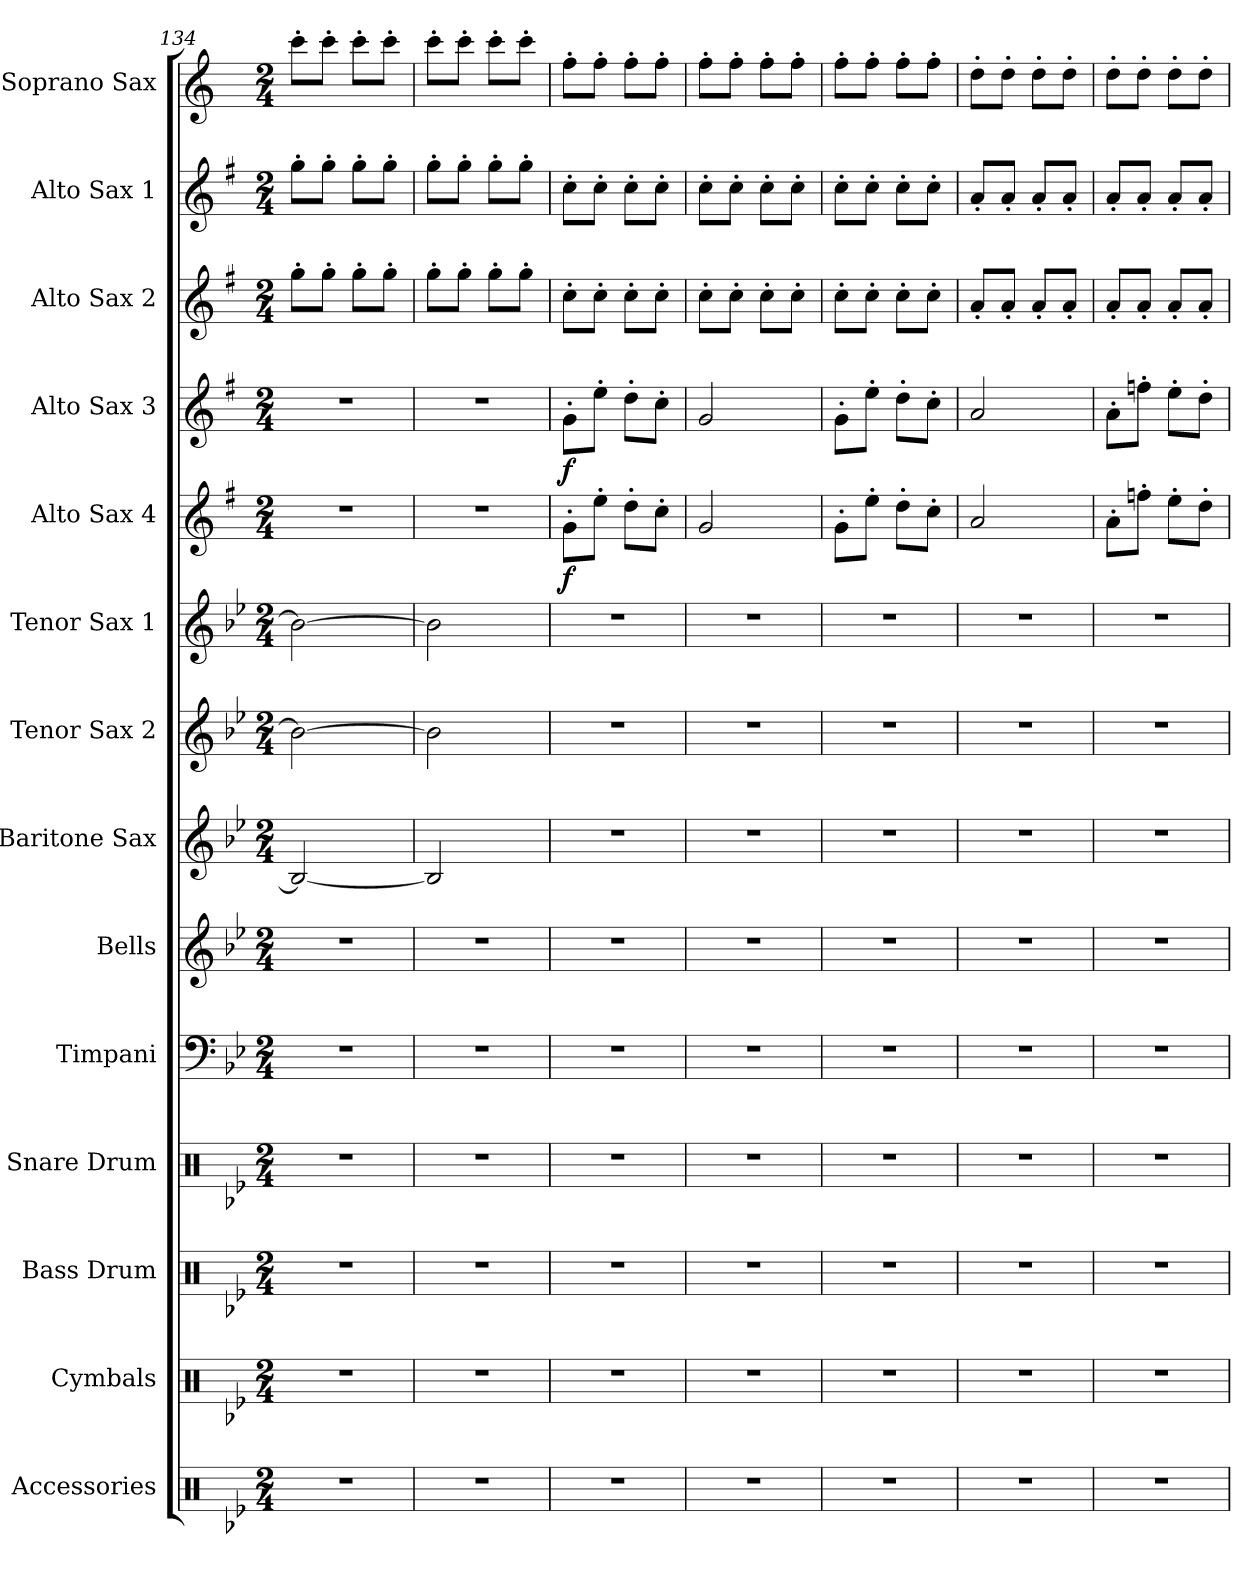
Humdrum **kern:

**kern	**kern	**kern	**kern	**kern	**kern	**kern	**kern	**kern	**kern	**dynam	**kern	**dynam	**kern	**kern	**kern
*part14	*part13	*part12	*part11	*part10	*part9	*part8	*part7	*part6	*part5	*part5	*part4	*part4	*part3	*part2	*part1
*staff14	*staff13	*staff12	*staff11	*staff10	*staff9	*staff8	*staff7	*staff6	*staff5	*staff5	*staff4	*staff4	*staff3	*staff2	*staff1
*I"Accessories	*I"Cymbals	*I"Bass Drum	*I"Snare Drum	*I"Timpani	*I"Bells	*I"Baritone Sax	*I"Tenor Sax 2	*I"Tenor Sax 1	*I"Alto Sax 4	*	*I"Alto Sax  3	*	*I"Alto Sax 2	*I"Alto Sax 1	*I"Soprano Sax
*I'Acc.	*I'Cym.	*I'B. Dr.	*I'S.Dr.	*I'Timp.	*I'Bls.	*I'Bar. Sax.	*I'T. Sx. 2	*I'T. Sax. 1	*I'A. Sx. 4	*	*I'A. Sax. 3	*	*I'A. Sx. 2	*I'A. Sx. 1	*I'S. Sax.
*clefX	*clefX	*clefX	*clefX	*clefF4	*clefG2	*clefG2	*clefG2	*clefG2	*clefG2	*	*clefG2	*	*clefG2	*clefG2	*clefG2
*	*	*	*	*	*ITrd-14c-24	*ITrd12c21	*ITrd8c14	*ITrd8c14	*ITrd5c9	*	*ITrd5c9	*	*ITrd5c9	*ITrd5c9	*ITrd1c2
*k[b-e-]	*k[b-e-]	*k[b-e-]	*k[b-e-]	*k[b-e-]	*k[b-e-]	*k[b-e-]	*k[b-e-]	*k[b-e-]	*k[b-e-]	*	*k[b-e-]	*	*k[b-e-]	*k[b-e-]	*k[b-e-]
*B-:	*B-:	*B-:	*B-:	*B-:	*B-:	*B-:	*B-:	*B-:	*B-:	*	*B-:	*	*B-:	*B-:	*B-:
*M2/4	*M2/4	*M2/4	*M2/4	*M2/4	*M2/4	*M2/4	*M2/4	*M2/4	*M2/4	*	*M2/4	*	*M2/4	*M2/4	*M2/4
=134	=134	=134	=134	=134	=134	=134	=134	=134	=134	=134	=134	=134	=134	=134	=134
2r	2r	2r	2r	2r	2r	2BB-/_	2B-\_	2B-\_	2r	.	2r	.	8b-'\L	8b-'\L	8bb-'\L
.	.	.	.	.	.	.	.	.	.	.	.	.	8b-'\J	8b-'\J	8bb-'\J
.	.	.	.	.	.	.	.	.	.	.	.	.	8b-'\L	8b-'\L	8bb-'\L
.	.	.	.	.	.	.	.	.	.	.	.	.	8b-'\J	8b-'\J	8bb-'\J
=135	=135	=135	=135	=135	=135	=135	=135	=135	=135	=135	=135	=135	=135	=135	=135
2r	2r	2r	2r	2r	2r	2BB-/]	2B-\]	2B-\]	2r	.	2r	.	8b-'\L	8b-'\L	8bb-'\L
.	.	.	.	.	.	.	.	.	.	.	.	.	8b-'\J	8b-'\J	8bb-'\J
.	.	.	.	.	.	.	.	.	.	.	.	.	8b-'\L	8b-'\L	8bb-'\L
.	.	.	.	.	.	.	.	.	.	.	.	.	8b-'\J	8b-'\J	8bb-'\J
=136	=136	=136	=136	=136	=136	=136	=136	=136	=136	=136	=136	=136	=136	=136	=136
!	!	!	!	!	!	!	!	!	!	!LO:DY:b	!	!LO:DY:b	!	!	!
2r	2r	2r	2r	2r	2r	2r	2r	2r	8B-'\L	f	8B-'\L	f	8e-'\L	8e-'\L	8ee-'\L
.	.	.	.	.	.	.	.	.	8g'\J	.	8g'\J	.	8e-'\J	8e-'\J	8ee-'\J
.	.	.	.	.	.	.	.	.	8f'\L	.	8f'\L	.	8e-'\L	8e-'\L	8ee-'\L
.	.	.	.	.	.	.	.	.	8e-'\J	.	8e-'\J	.	8e-'\J	8e-'\J	8ee-'\J
=137	=137	=137	=137	=137	=137	=137	=137	=137	=137	=137	=137	=137	=137	=137	=137
2r	2r	2r	2r	2r	2r	2r	2r	2r	2B-/	.	2B-/	.	8e-'\L	8e-'\L	8ee-'\L
.	.	.	.	.	.	.	.	.	.	.	.	.	8e-'\J	8e-'\J	8ee-'\J
.	.	.	.	.	.	.	.	.	.	.	.	.	8e-'\L	8e-'\L	8ee-'\L
.	.	.	.	.	.	.	.	.	.	.	.	.	8e-'\J	8e-'\J	8ee-'\J
!!LO:PB:g=z
=138	=138	=138	=138	=138	=138	=138	=138	=138	=138	=138	=138	=138	=138	=138	=138
2r	2r	2r	2r	2r	2r	2r	2r	2r	8B-'\L	.	8B-'\L	.	8e-'\L	8e-'\L	8ee-'\L
.	.	.	.	.	.	.	.	.	8g'\J	.	8g'\J	.	8e-'\J	8e-'\J	8ee-'\J
.	.	.	.	.	.	.	.	.	8f'\L	.	8f'\L	.	8e-'\L	8e-'\L	8ee-'\L
.	.	.	.	.	.	.	.	.	8e-'\J	.	8e-'\J	.	8e-'\J	8e-'\J	8ee-'\J
=139	=139	=139	=139	=139	=139	=139	=139	=139	=139	=139	=139	=139	=139	=139	=139
2r	2r	2r	2r	2r	2r	2r	2r	2r	2c/	.	2c/	.	8c'/L	8c'/L	8cc'\L
.	.	.	.	.	.	.	.	.	.	.	.	.	8c'/J	8c'/J	8cc'\J
.	.	.	.	.	.	.	.	.	.	.	.	.	8c'/L	8c'/L	8cc'\L
.	.	.	.	.	.	.	.	.	.	.	.	.	8c'/J	8c'/J	8cc'\J
=140	=140	=140	=140	=140	=140	=140	=140	=140	=140	=140	=140	=140	=140	=140	=140
2r	2r	2r	2r	2r	2r	2r	2r	2r	8c'\L	.	8c'\L	.	8c'/L	8c'/L	8cc'\L
.	.	.	.	.	.	.	.	.	8a-X'\J	.	8a-X'\J	.	8c'/J	8c'/J	8cc'\J
.	.	.	.	.	.	.	.	.	8g'\L	.	8g'\L	.	8c'/L	8c'/L	8cc'\L
.	.	.	.	.	.	.	.	.	8f'\J	.	8f'\J	.	8c'/J	8c'/J	8cc'\J
=	=	=	=	=	=	=	=	=	=	=	=	=	=	=	=
*-	*-	*-	*-	*-	*-	*-	*-	*-	*-	*-	*-	*-	*-	*-	*-
